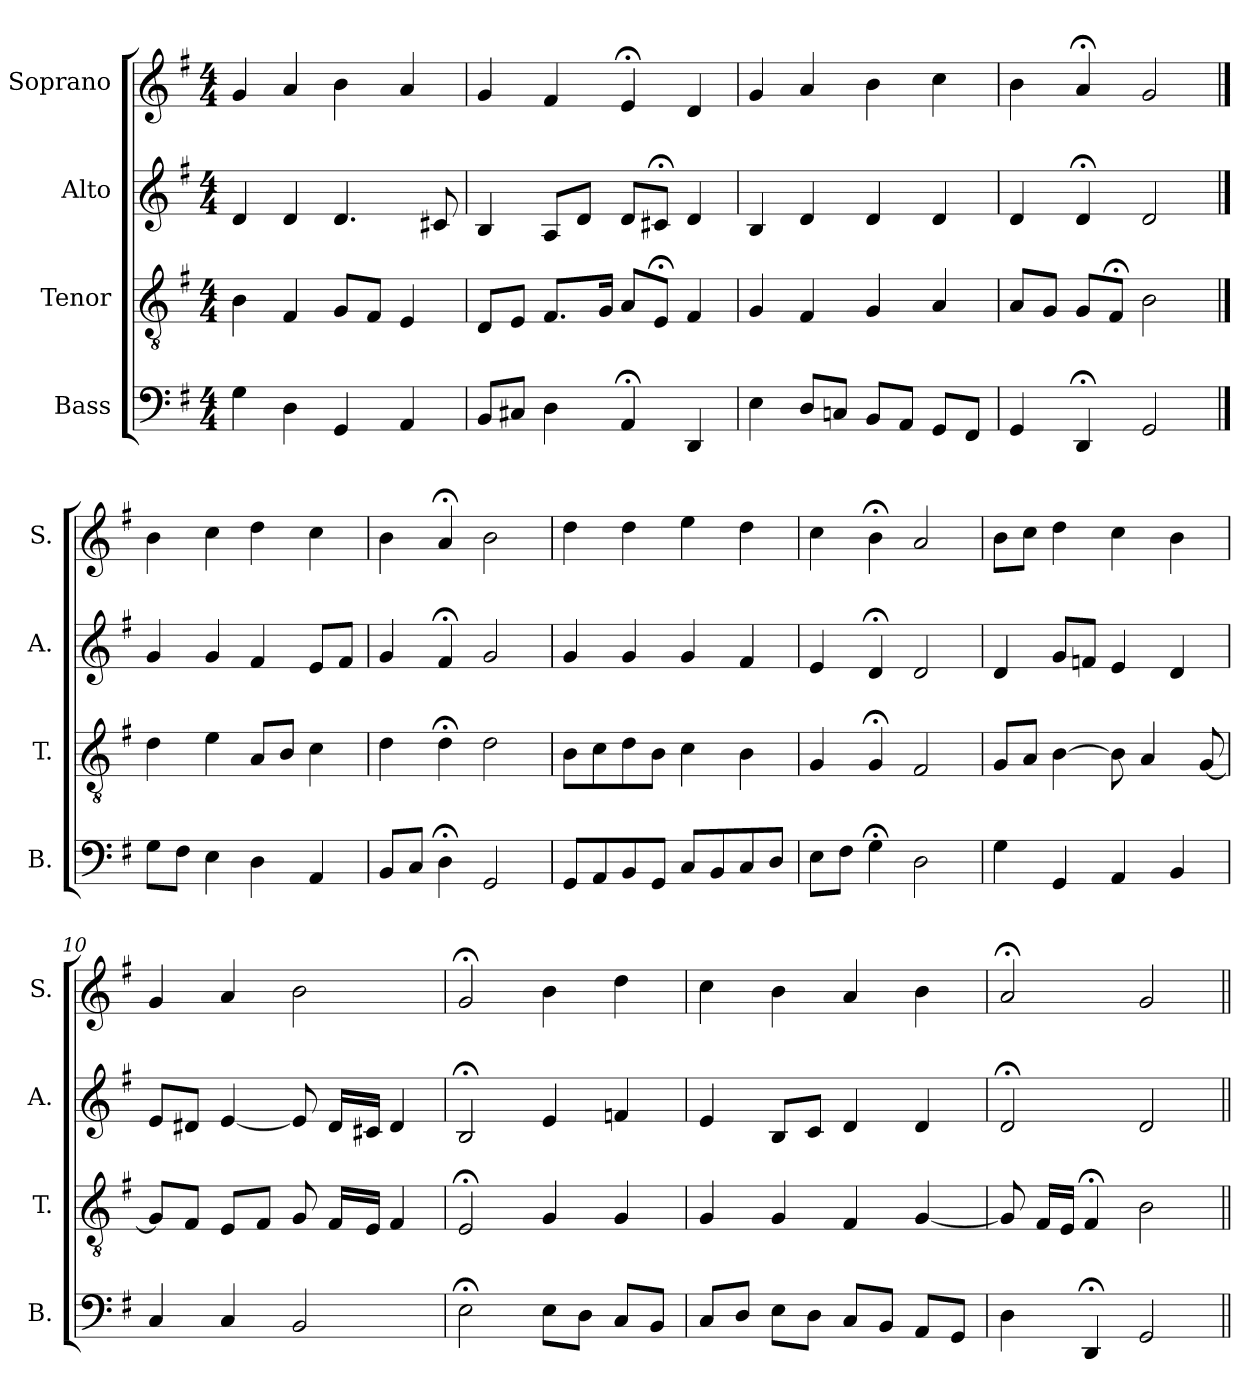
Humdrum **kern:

**kern	**kern	**kern	**kern
*part4	*part3	*part2	*part1
*staff4	*staff3	*staff2	*staff1
*I"Bass	*I"Tenor	*I"Alto	*I"Soprano
*I'B.	*I'T.	*I'A.	*I'S.
*clefF4	*clefGv2	*clefG2	*clefG2
*	*ITrd7c12	*	*
*k[f#]	*k[f#]	*k[f#]	*k[f#]
*G:	*G:	*G:	*G:
*M4/4	*M4/4	*M4/4	*M4/4
=1	=1	=1	=1
4G\	4BB\	4d/	4g/
4D\	4FF#/	4d/	4a/
4GG/	8GG/L	4.d/	4b\
.	8FF#/J	.	.
4AA/	4EE/	.	4a/
.	.	8c#X/	.
=2	=2	=2	=2
8BB/L	8DD/L	4B/	4g/
8C#X/J	8EE/J	.	.
4D\	8.FF#/L	8A/L	4f#/
.	.	8d/J	.
.	16GG/Jk	.	.
4AA;</	8AA/L	8d/L	4e;</
.	8EE;</J	8c#X;</J	.
4DD/	4FF#/	4d/	4d/
=3	=3	=3	=3
4E\	4GG/	4B/	4g/
8D/L	4FF#/	4d/	4a/
8Cn/J	.	.	.
8BB/L	4GG/	4d/	4b\
8AA/J	.	.	.
8GG/L	4AA/	4d/	4cc\
8FF#/J	.	.	.
=4	=4	=4	=4
4GG/	8AA/L	4d/	4b\
.	8GG/J	.	.
4DD;</	8GG/L	4d;</	4a;</
.	8FF#;</J	.	.
2GG/	2BB\	2d/	2g/
!!LO:LB:g=z
==5	==5	==5	==5
8G\L	4D\	4g/	4b\
8F#\J	.	.	.
4E\	4E\	4g/	4cc\
4D\	8AA/L	4f#/	4dd\
.	8BB/J	.	.
4AA/	4C\	8e/L	4cc\
.	.	8f#/J	.
=6	=6	=6	=6
8BB/L	4D\	4g/	4b\
8C/J	.	.	.
4D;<\	4D;<\	4f#;</	4a;</
2GG/	2D\	2g/	2b\
=7	=7	=7	=7
8GG/L	8BB\L	4g/	4dd\
8AA/	8C\	.	.
8BB/	8D\	4g/	4dd\
8GG/J	8BB\J	.	.
8C/L	4C\	4g/	4ee\
8BB/	.	.	.
8C/	4BB\	4f#/	4dd\
8D/J	.	.	.
=8	=8	=8	=8
8E\L	4GG/	4e/	4cc\
8F#\J	.	.	.
4G;<\	4GG;</	4d;</	4b;<\
2D\	2FF#/	2d/	2a/
=9	=9	=9	=9
4G\	8GG/L	4d/	8b\L
.	8AA/J	.	8cc\J
4GG/	[4BB\	8g/L	4dd\
.	.	8fn/J	.
4AA/	8BB\]	4e/	4cc\
.	4AA/	.	.
4BB/	.	4d/	4b\
.	[8GG/	.	.
!!LO:PB:g=z
=10	=10	=10	=10
4C/	8GG/L]	8e/L	4g/
.	8FF#/J	8d#X/J	.
4C/	8EE/L	[4e/	4a/
.	8FF#/J	.	.
2BB/	8GG/	8e/]	2b\
.	16FF#/LL	16d#/LL	.
.	16EE/JJ	16c#X/JJ	.
.	4FF#/	4d#/	.
=11	=11	=11	=11
2E;<\	2EE;</	2B;</	2g;</
8E\L	4GG/	4e/	4b\
8D\J	.	.	.
8C/L	4GG/	4fn/	4dd\
8BB/J	.	.	.
=12	=12	=12	=12
8C/L	4GG/	4e/	4cc\
8D/J	.	.	.
8E\L	4GG/	8B/L	4b\
8D\J	.	8c/J	.
8C/L	4FF#/	4d/	4a/
8BB/J	.	.	.
8AA/L	[4GG/	4d/	4b\
8GG/J	.	.	.
=13	=13	=13	=13
4D\	8GG/]	2d;</	2a;</
.	16FF#/LL	.	.
.	16EE/JJ	.	.
4DD;</	4FF#;</	.	.
2GG/	2BB\	2d/	2g/
=||	=||	=||	=||
*-	*-	*-	*-
